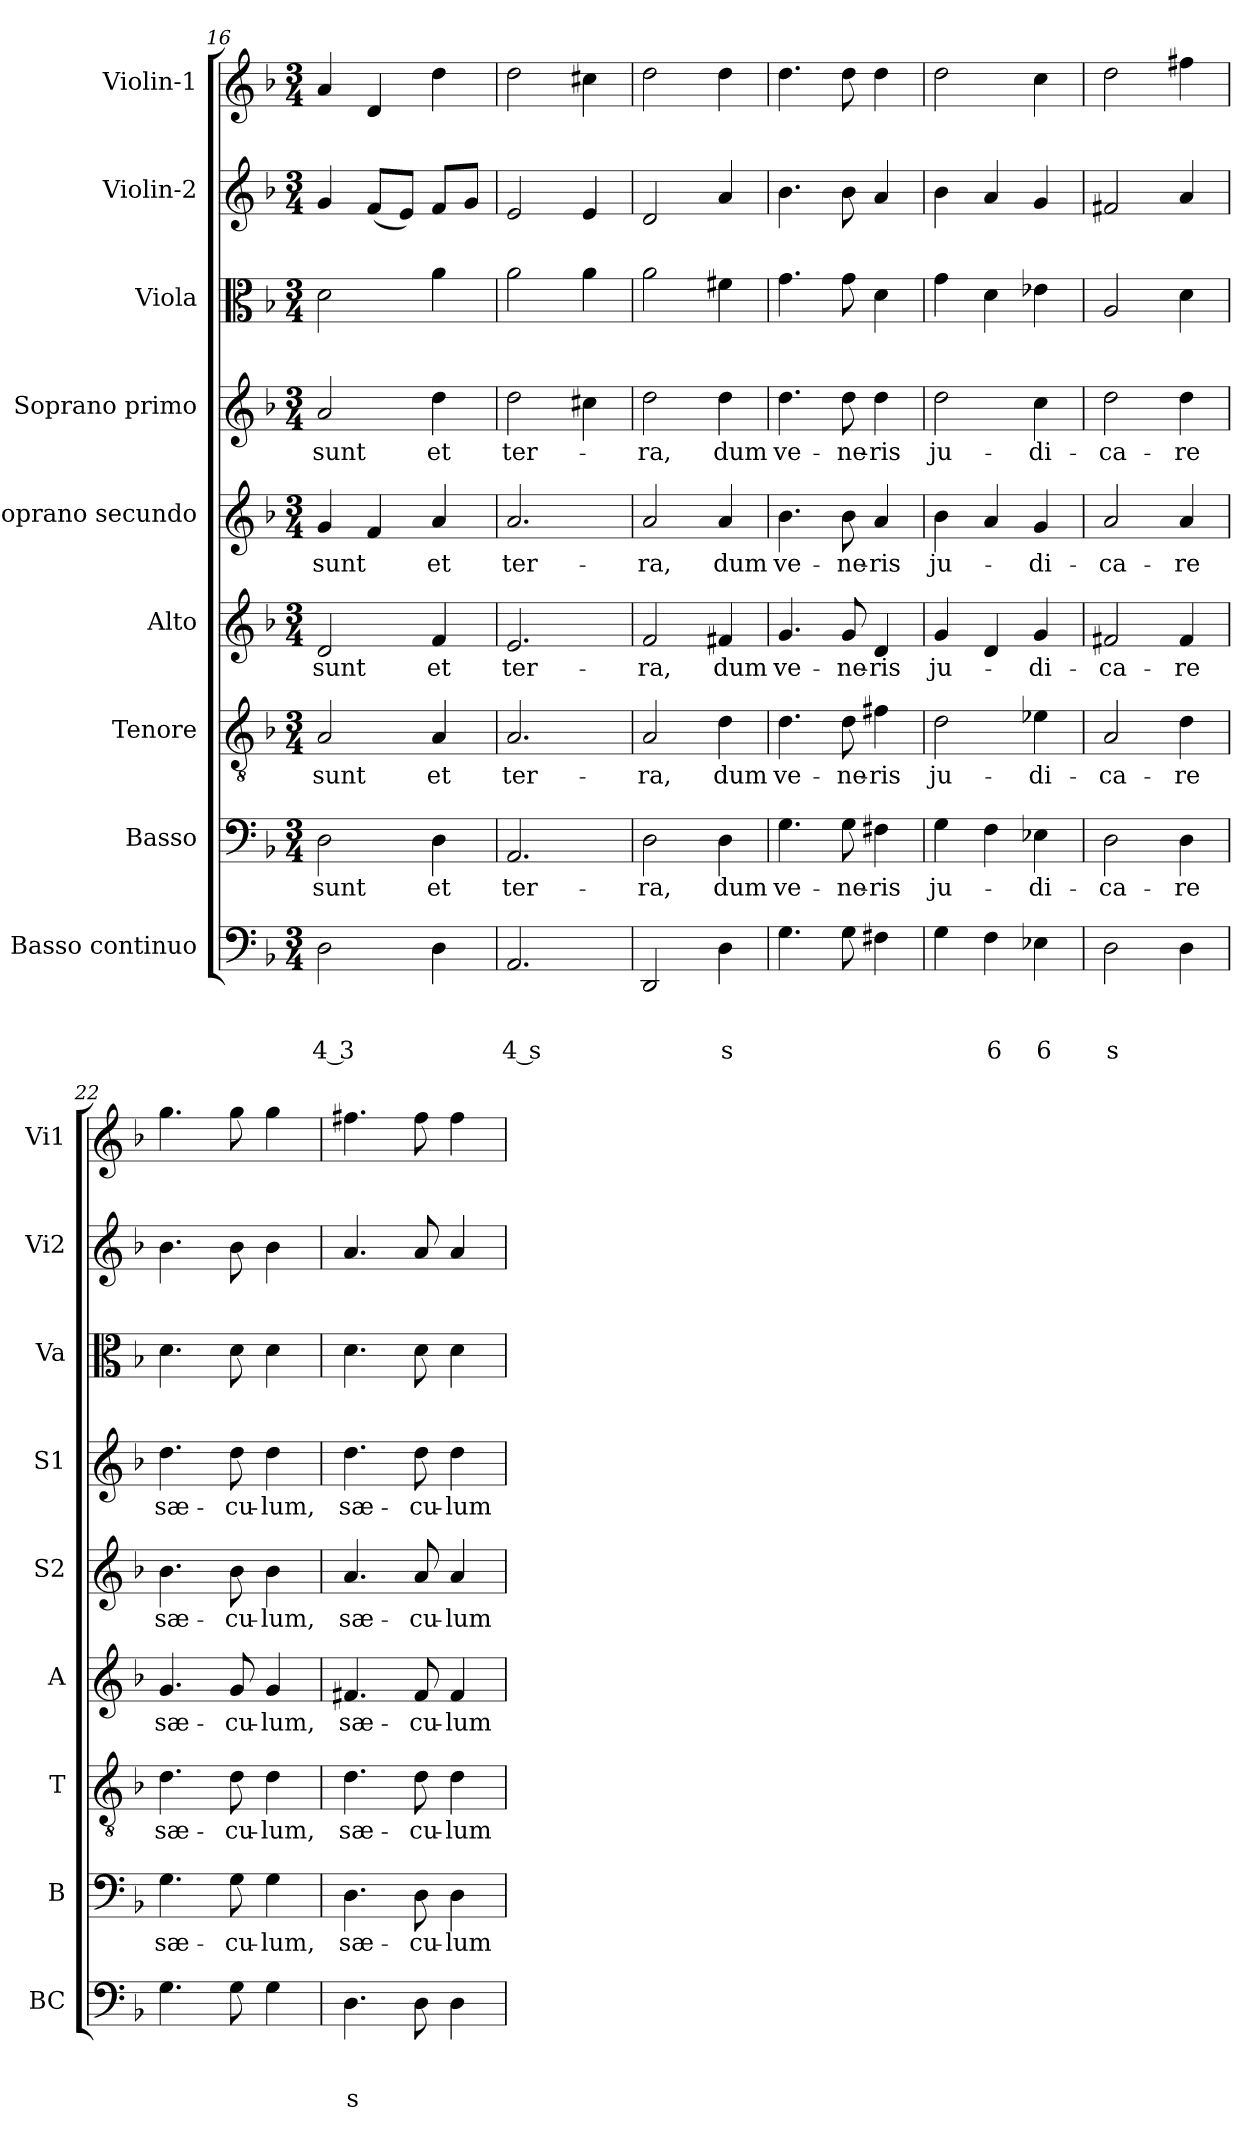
**kern	**text	**text	**text	**kern	**text	**kern	**text	**kern	**text	**kern	**text	**kern	**text	**kern	**kern	**kern
*part9	*part9	*part9	*part9	*part8	*part8	*part7	*part7	*part6	*part6	*part5	*part5	*part4	*part4	*part3	*part2	*part1
*staff9	*staff9	*staff9	*staff9	*staff8	*staff8	*staff7	*staff7	*staff6	*staff6	*staff5	*staff5	*staff4	*staff4	*staff3	*staff2	*staff1
*I"Basso continuo	*	*	*	*I"Basso	*	*I"Tenore	*	*I"Alto	*	*I"Soprano secundo	*	*I"Soprano primo	*	*I"Viola	*I"Violin-2	*I"Violin-1
*I'BC	*	*	*	*I'B	*	*I'T	*	*I'A	*	*I'S2	*	*I'S1	*	*I'Va	*I'Vi2	*I'Vi1
!!LO:LB:g=z
*clefF4	*	*	*	*clefF4	*	*clefGv2	*	*clefG2	*	*clefG2	*	*clefG2	*	*clefC3	*clefG2	*clefG2
*k[b-]	*	*	*	*k[b-]	*	*k[b-]	*	*k[b-]	*	*k[b-]	*	*k[b-]	*	*k[b-]	*k[b-]	*k[b-]
*F:	*	*	*	*F:	*	*F:	*	*F:	*	*F:	*	*F:	*	*F:	*F:	*F:
*M3/4	*	*	*	*M3/4	*	*M3/4	*	*M3/4	*	*M3/4	*	*M3/4	*	*M3/4	*M3/4	*M3/4
=16	=16	=16	=16	=16	=16	=16	=16	=16	=16	=16	=16	=16	=16	=16	=16	=16
!	!	!	!LO:LY:b	!	!LO:LY:b	!	!LO:LY:b	!	!LO:LY:b	!	!LO:LY:b	!	!LO:LY:b	!	!	!
2D\	.	.	4 3	2D\	sunt	2A/	sunt	2d/	sunt	4g/	sunt	2a/	sunt	2d\	4g/	4a/
.	.	.	.	.	.	.	.	.	.	4f/	.	.	.	.	(<8f/L	4d/
.	.	.	.	.	.	.	.	.	.	.	.	.	.	.	8e/J)	.
!	!	!	!	!	!LO:LY:b	!	!LO:LY:b	!	!LO:LY:b	!	!LO:LY:b	!	!LO:LY:b	!	!	!
4D\	.	.	.	4D\	et	4A/	et	4f/	et	4a/	et	4dd\	et	4a\	8f/L	4dd\
.	.	.	.	.	.	.	.	.	.	.	.	.	.	.	8g/J	.
=17	=17	=17	=17	=17	=17	=17	=17	=17	=17	=17	=17	=17	=17	=17	=17	=17
!	!	!	!LO:LY:b	!	!LO:LY:b	!	!LO:LY:b	!	!LO:LY:b	!	!LO:LY:b	!	!LO:LY:b	!	!	!
2.AA/	.	.	4 s	2.AA/	ter-	2.A/	ter-	2.e/	ter-	2.a/	ter-	2dd\	ter-	2a\	2e/	2dd\
.	.	.	.	.	.	.	.	.	.	.	.	4cc#X\	.	4a\	4e/	4cc#X\
=18	=18	=18	=18	=18	=18	=18	=18	=18	=18	=18	=18	=18	=18	=18	=18	=18
!	!	!	!	!	!LO:LY:b	!	!LO:LY:b	!	!LO:LY:b	!	!LO:LY:b	!	!LO:LY:b	!	!	!
2DD/	.	.	.	2D\	-ra,	2A/	-ra,	2f/	-ra,	2a/	-ra,	2dd\	-ra,	2a\	2d/	2dd\
!	!	!	!LO:LY:b	!	!LO:LY:b	!	!LO:LY:b	!	!LO:LY:b	!	!LO:LY:b	!	!LO:LY:b	!	!	!
4D\	.	.	s	4D\	dum	4d\	dum	4f#X/	dum	4a/	dum	4dd\	dum	4f#X\	4a/	4dd\
=19	=19	=19	=19	=19	=19	=19	=19	=19	=19	=19	=19	=19	=19	=19	=19	=19
!	!	!	!	!	!LO:LY:b	!	!LO:LY:b	!	!LO:LY:b	!	!LO:LY:b	!	!LO:LY:b	!	!	!
4.G\	.	.	.	4.G\	ve-	4.d\	ve-	4.g/	ve-	4.b-\	ve-	4.dd\	ve-	4.g\	4.b-\	4.dd\
!	!	!	!	!	!LO:LY:b	!	!LO:LY:b	!	!LO:LY:b	!	!LO:LY:b	!	!LO:LY:b	!	!	!
8G\	.	.	.	8G\	-ne-	8d\	-ne-	8g/	-ne-	8b-\	-ne-	8dd\	-ne-	8g\	8b-\	8dd\
!	!	!	!	!	!LO:LY:b	!	!LO:LY:b	!	!LO:LY:b	!	!LO:LY:b	!	!LO:LY:b	!	!	!
4F#X\	.	.	.	4F#X\	-ris	4f#X\	-ris	4d/	-ris	4a/	-ris	4dd\	-ris	4d\	4a/	4dd\
=20	=20	=20	=20	=20	=20	=20	=20	=20	=20	=20	=20	=20	=20	=20	=20	=20
!	!	!	!	!	!LO:LY:b	!	!LO:LY:b	!	!LO:LY:b	!	!LO:LY:b	!	!LO:LY:b	!	!	!
4G\	.	.	.	4G\	ju-	2d\	ju-	4g/	ju-	4b-\	ju-	2dd\	ju-	4g\	4b-\	2dd\
!	!	!	!LO:LY:b	!	!	!	!	!	!	!	!	!	!	!	!	!
4F\	.	.	6	4F\	.	.	.	4d/	.	4a/	.	.	.	4d\	4a/	.
!	!	!	!LO:LY:b	!	!LO:LY:b	!	!LO:LY:b	!	!LO:LY:b	!	!LO:LY:b	!	!LO:LY:b	!	!	!
4E-X\	.	.	6	4E-X\	-di-	4e-X\	-di-	4g/	-di-	4g/	-di-	4cc\	-di-	4e-X\	4g/	4cc\
=21	=21	=21	=21	=21	=21	=21	=21	=21	=21	=21	=21	=21	=21	=21	=21	=21
!	!	!	!LO:LY:b	!	!LO:LY:b	!	!LO:LY:b	!	!LO:LY:b	!	!LO:LY:b	!	!LO:LY:b	!	!	!
2D\	.	.	s	2D\	-ca-	2A/	-ca-	2f#X/	-ca-	2a/	-ca-	2dd\	-ca-	2A/	2f#X/	2dd\
!	!	!	!	!	!LO:LY:b	!	!LO:LY:b	!	!LO:LY:b	!	!LO:LY:b	!	!LO:LY:b	!	!	!
4D\	.	.	.	4D\	-re	4d\	-re	4f#/	-re	4a/	-re	4dd\	-re	4d\	4a/	4ff#X\
=22	=22	=22	=22	=22	=22	=22	=22	=22	=22	=22	=22	=22	=22	=22	=22	=22
!	!	!	!	!	!LO:LY:b	!	!LO:LY:b	!	!LO:LY:b	!	!LO:LY:b	!	!LO:LY:b	!	!	!
4.G\	.	.	.	4.G\	sæ-	4.d\	sæ-	4.g/	sæ-	4.b-\	sæ-	4.dd\	sæ-	4.d\	4.b-\	4.gg\
!	!	!	!	!	!LO:LY:b	!	!LO:LY:b	!	!LO:LY:b	!	!LO:LY:b	!	!LO:LY:b	!	!	!
8G\	.	.	.	8G\	-cu-	8d\	-cu-	8g/	-cu-	8b-\	-cu-	8dd\	-cu-	8d\	8b-\	8gg\
!	!	!	!	!	!LO:LY:b	!	!LO:LY:b	!	!LO:LY:b	!	!LO:LY:b	!	!LO:LY:b	!	!	!
4G\	.	.	.	4G\	-lum,	4d\	-lum,	4g/	-lum,	4b-\	-lum,	4dd\	-lum,	4d\	4b-\	4gg\
!!LO:PB:g=z
=23	=23	=23	=23	=23	=23	=23	=23	=23	=23	=23	=23	=23	=23	=23	=23	=23
!	!	!	!LO:LY:b	!	!LO:LY:b	!	!LO:LY:b	!	!LO:LY:b	!	!LO:LY:b	!	!LO:LY:b	!	!	!
4.D\	.	.	s	4.D\	sæ-	4.d\	sæ-	4.f#X/	sæ-	4.a/	sæ-	4.dd\	sæ-	4.d\	4.a/	4.ff#X\
!	!	!	!	!	!LO:LY:b	!	!LO:LY:b	!	!LO:LY:b	!	!LO:LY:b	!	!LO:LY:b	!	!	!
8D\	.	.	.	8D\	-cu-	8d\	-cu-	8f#/	-cu-	8a/	-cu-	8dd\	-cu-	8d\	8a/	8ff#\
!	!	!	!	!	!LO:LY:b	!	!LO:LY:b	!	!LO:LY:b	!	!LO:LY:b	!	!LO:LY:b	!	!	!
4D\	.	.	.	4D\	-lum	4d\	-lum	4f#/	-lum	4a/	-lum	4dd\	-lum	4d\	4a/	4ff#\
=	=	=	=	=	=	=	=	=	=	=	=	=	=	=	=	=
*-	*-	*-	*-	*-	*-	*-	*-	*-	*-	*-	*-	*-	*-	*-	*-	*-
